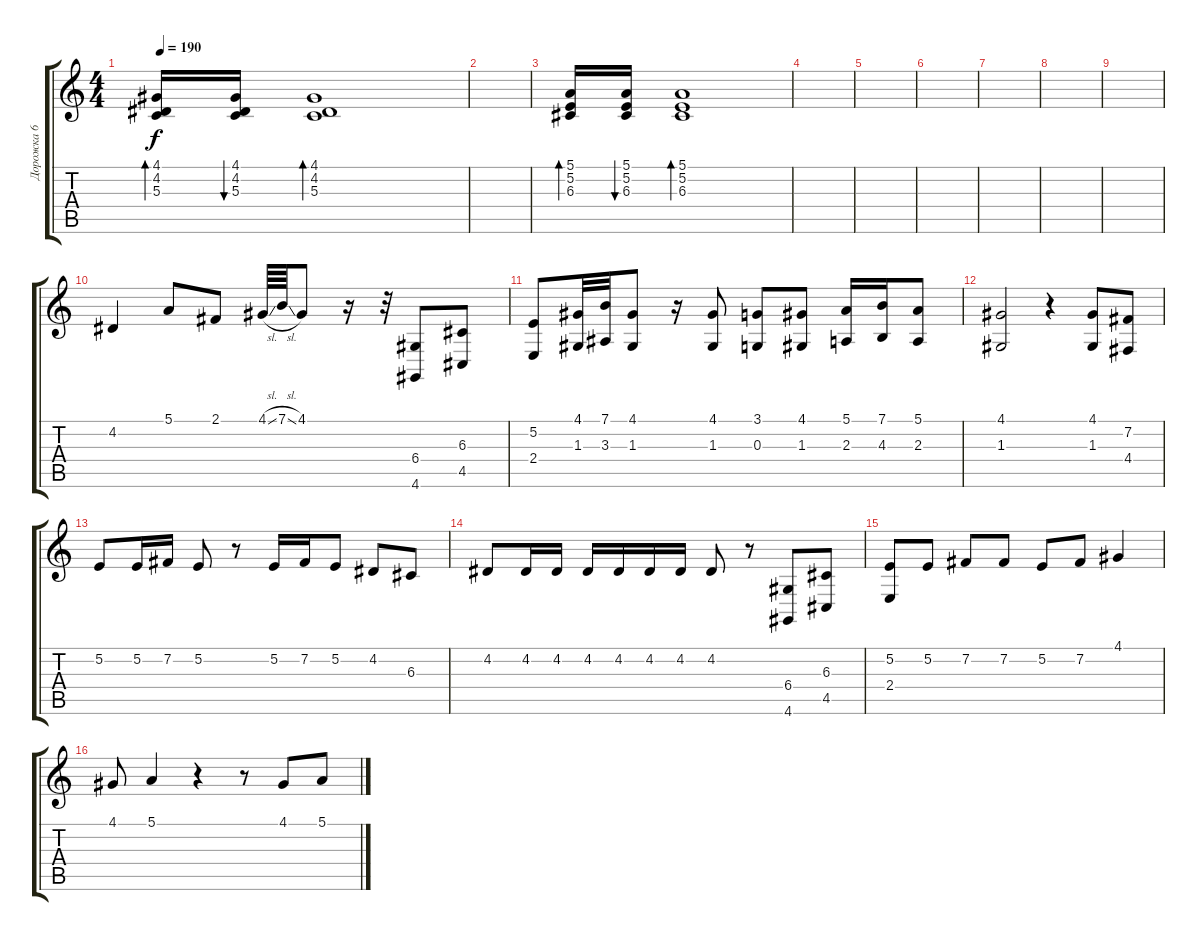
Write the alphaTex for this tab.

\track ("Дорожка 6" "Дорожка 6") {instrument pad6metallic}
\staff {score tabs}
\tuning (E4 B3 G3 D3 A2 E2) {hide}
\ts (4 4)
\tempo 190
\clef g2
\ks c
(4.1 4.2 5.3).16{bd 60 dy f} (4.1 4.2 5.3).16{bu 60} (4.1 4.2 5.3).1{bd 60} |
|
(5.1 5.2 6.3).16{bd 60} (5.1 5.2 6.3).16{bu 60} (5.1 5.2 6.3).1{bd 60} |
|
|
|
|
|
|
4.2.4 5.1.8 2.1.8 4.1{sl}.64 7.1{sl}.64 4.1.8 r.16 r.32 (6.4 4.6).8 (6.3 4.5).8 |
(5.2 2.4).8 (4.1 1.3).32 (7.1 3.3).32 (4.1 1.3).8 r.16 (4.1 1.3).8 (3.1 0.3).8 (4.1 1.3).8 (5.1 2.3).16 (7.1 4.3).16 (5.1 2.3).8 |
(4.1 1.3).2 r.4 (4.1 1.3).8 (7.2 4.4).8 |
5.2.8 5.2.16 7.2.16 5.2.8 r.8 5.2.16 7.2.16 5.2.8 4.2.8 6.3.8 |
4.2.8 4.2.16 4.2.16 4.2.16 4.2.16 4.2.16 4.2.16 4.2.8 r.8 (6.4 4.6).8 (6.3 4.5).8 |
(5.2 2.4).8 5.2.8 7.2.8 7.2.8 5.2.8 7.2.8 4.1.4 |
4.1.8 5.1.4 r.4 r.8 4.1.8 5.1.8
